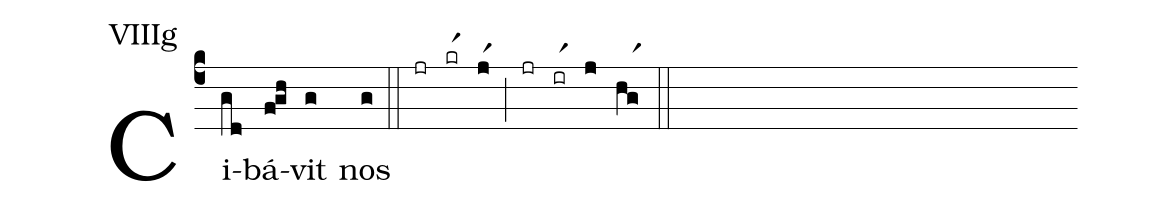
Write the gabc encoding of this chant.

annotation: VIIIg;
%%
(c4)Ci(gd)bá(fgh)vit(g) nos(g) (::)  (jr)(krr1)(jr1)(;)(jr)(irr1)(j)(hgr1)(::)
